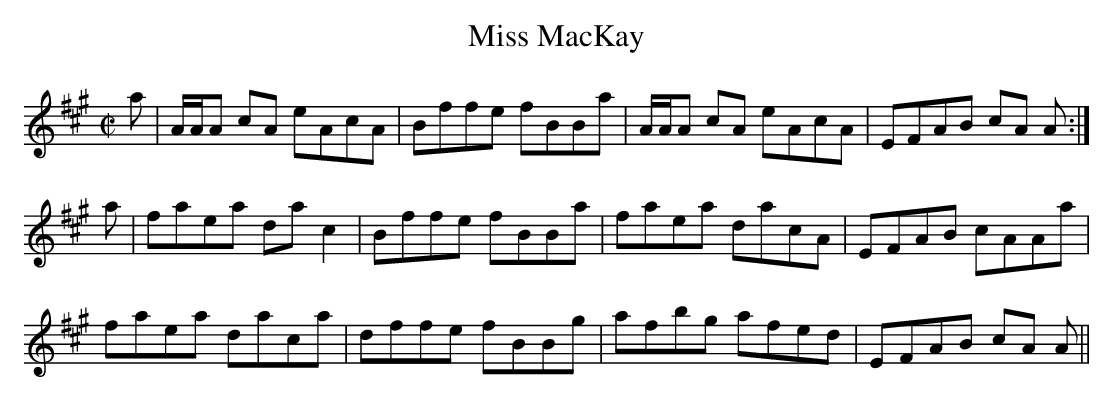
X:1
T:Miss MacKay
M:C|
L:1/8
K:A
a|A/A/A cA eAcA|Bffe fBBa|A/A/A cA eAcA|EFAB cA A:|
a|faea da c2|Bffe fBBa|faea dacA|EFAB cAAa|
faea daca|dffe fBBg|afbg afed|EFAB cA A||
